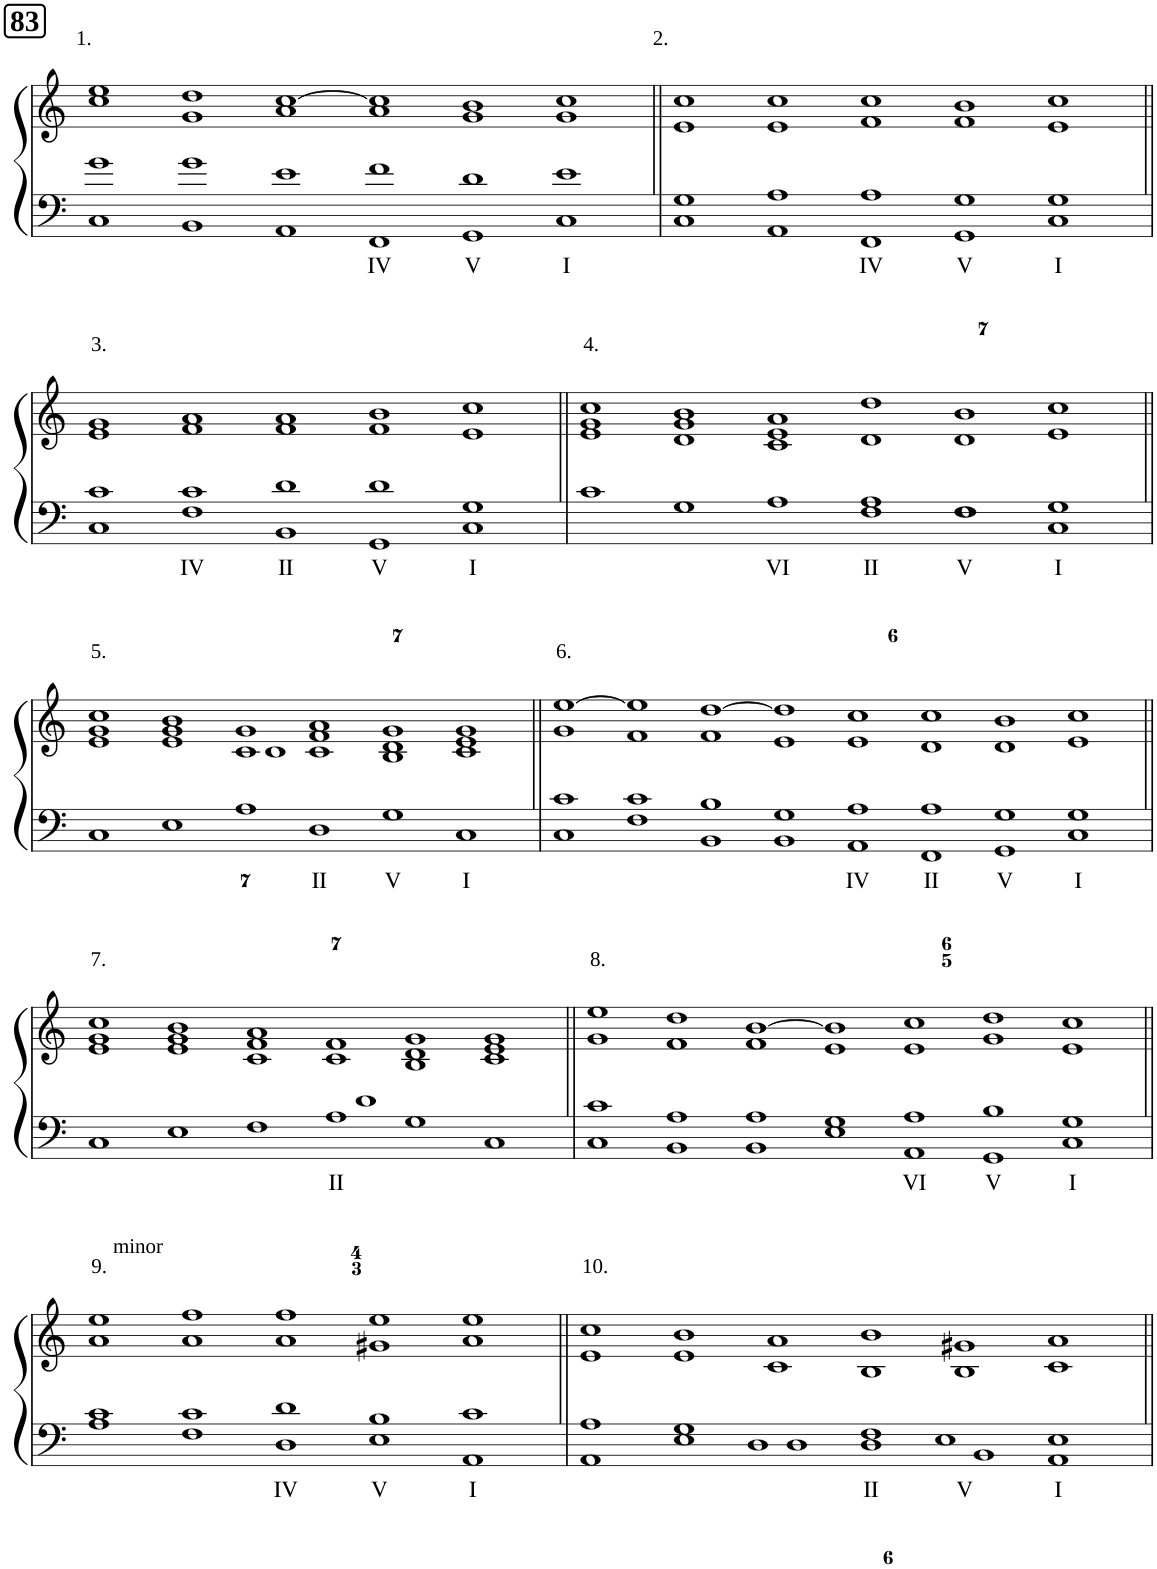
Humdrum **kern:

**kern	**text	**kern
*part1	*part1	*part1
*staff2	*staff2	*staff1
*I"Piano	*	*
*I'Pno	*	*
*clefF4	*	*clefG2
*k[]	*	*k[]
*M24/4	*	*M24/4
!!LO:REH:place=s1:a:B:cj:fs=14:t=83
=1	=1	=1
!	!	!LO:TX:a:t=1.
1C 1g	.	1cc 1ee
1BB 1g	.	1g 1dd
1AA 1e	.	1a [1cc
!	!LO:LY:b	!
1FF 1f	IV	1a 1cc]
!	!LO:LY:b	!
1GG 1d	V	1g 1b
!	!LO:LY:b	!
1C 1e	I	1g 1cc
=2||	=2||	=2||
*M20/4	*	*M20/4
!	!	!LO:TX:a:t=2.
1C 1G	.	1e 1cc
1AA 1A	.	1e 1cc
!	!LO:LY:b	!
1FF 1A	IV	1f 1cc
!	!LO:LY:b	!
1GG 1G	V	1f 1b
!	!LO:LY:b	!
1C 1G	I	1e 1cc
!!LO:LB:g=z
=3||	=3||	=3||
!	!	!LO:TX:a:t=3.
1C 1c	.	1e 1g
!	!LO:LY:b	!
1F 1c	IV	1f 1a
!	!LO:LY:b	!
1BB 1d	II	1f 1a
!	!LO:LY:b	!
1GG 1d	V	1f 1b
!	!LO:LY:b	!
1C 1G	I	1e 1cc
=4||	=4||	=4||
*M24/4	*	*M24/4
!	!	!LO:TX:a:t=4.
1c	.	1e 1g 1cc
1G	.	1d 1g 1b
!	!LO:LY:b	!
1A	VI	1c 1e 1a
!	!LO:LY:b	!
1F 1A	II	1d 1dd
!	!LO:LY:b	!
1G 1G	V	1d 1b
!	!LO:LY:b	!
1C 1G	I	1e 1cc
!!LO:LB:g=z
=5||	=5||	=5||
!	!	!LO:TX:a:t=5.
1C	.	1e 1g 1cc
1E	.	1e 1g 1b
1A	.	1c 1g 1a
!	!LO:LY:b	!
1D	II	1c 1f 1a
!	!LO:LY:b	!
1G	V	1B 1d 1g
!	!LO:LY:b	!
1C	I	1c 1e 1g
=6||	=6||	=6||
*M32/4	*	*M32/4
!	!	!LO:TX:a:t=6.
1C 1c	.	1g [1ee
1F 1c	.	1f 1ee]
1BB 1B	.	1f [1dd
1BB 1G	.	1e 1dd]
!	!LO:LY:b	!
1AA 1A	IV	1e 1cc
!	!LO:LY:b	!
1FF 1A	II	1d 1cc
!	!LO:LY:b	!
1GG 1G	V	1d 1b
!	!LO:LY:b	!
1C 1G	I	1e 1cc
!!LO:LB:g=z
=7||	=7||	=7||
*M24/4	*	*M24/4
!	!	!LO:TX:a:t=7.
1C	.	1e 1g 1cc
1E	.	1e 1g 1b
1F	.	1c 1f 1a
!	!LO:LY:b	!
1A	II	1c 1d 1f
1G	.	1B 1d 1g
1C	.	1c 1e 1g
=8||	=8||	=8||
*M28/4	*	*M28/4
!	!	!LO:TX:a:t=8.
1C 1c	.	1g 1ee
1BB 1A	.	1f 1dd
1BB 1A	.	1f [1b
1E 1G	.	1e 1b]
!	!LO:LY:b	!
1AA 1A	VI	1e 1cc
!	!LO:LY:b	!
1GG 1B	V	1g 1dd
!	!LO:LY:b	!
1C 1G	I	1e 1cc
!!LO:LB:g=z
=9||	=9||	=9||
*M20/4	*	*M20/4
!	!	!LO:TX:a:t=9.
!	!	!LO:TX:a:t=minor
1A 1c	.	1a 1ee
1F 1c	.	1a 1ff
!	!LO:LY:b	!
1D 1d	IV	1a 1ff
!	!LO:LY:b	!
1E 1B	V	1g#X 1ee
!	!LO:LY:b	!
1AA 1c	I	1a 1ee
=10||	=10||	=10||
*M24/4	*	*M24/4
!	!	!LO:TX:a:t=10.
1AA 1A	.	1e 1cc
1E 1G	.	1e 1b
1F 1F	.	1c 1a
!	!LO:LY:b	!
1D 1F	II	1B 1b
!	!LO:LY:b	!
1E 1E	V	1B 1g#X
!	!LO:LY:b	!
1AA 1E	I	1c 1a
=||	=||	=||
*-	*-	*-
